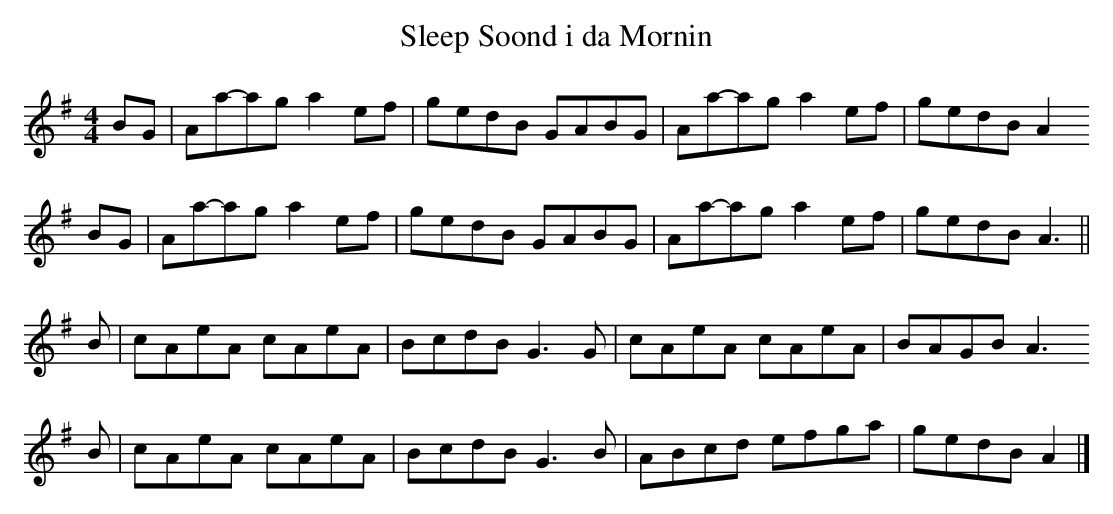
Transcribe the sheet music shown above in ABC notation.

X:1
T:Sleep Soond i da Mornin
M:4/4
L:1/8
K:ADor
BG|Aa-ag a2ef|gedB GABG|Aa-ag a2ef|gedB A2
BG|Aa-ag a2ef|gedB GABG|Aa-ag a2ef|gedB A3||
 B|cAeA  cAeA|BcdB G3G |cAeA  cAeA|BAGB A3
 B|cAeA  cAeA|BcdB G3B |ABcd  efga|gedB A2|]
